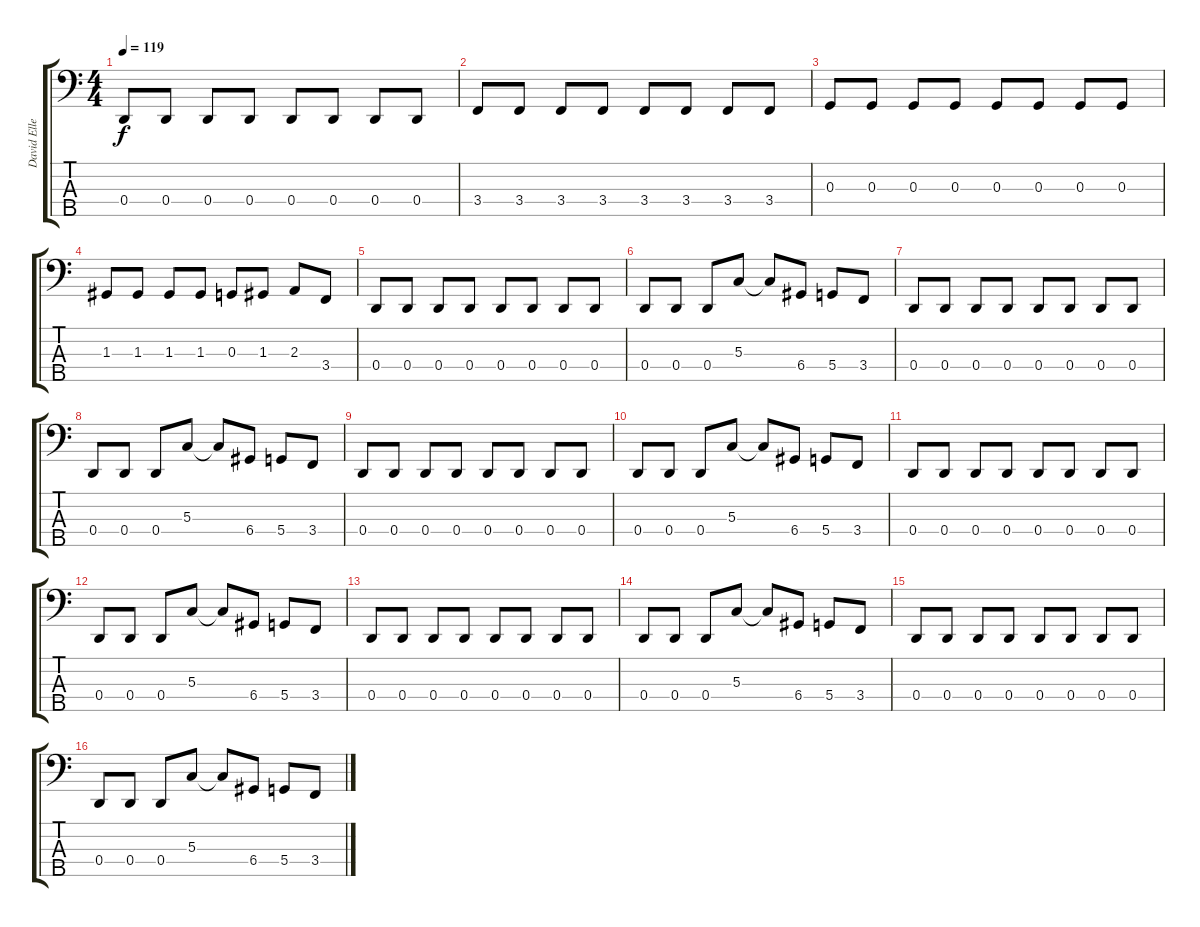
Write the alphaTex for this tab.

\track ("David Ellefson" "David Elle") {instrument acousticguitarnylon}
\staff {score tabs}
\tuning (F2 C2 G1 D1 A0) {hide}
\ts (4 4)
\tempo 119
\clef f4
\ks c
0.4.8{dy f} 0.4.8 0.4.8 0.4.8 0.4.8 0.4.8 0.4.8 0.4.8 |
3.4.8 3.4.8 3.4.8 3.4.8 3.4.8 3.4.8 3.4.8 3.4.8 |
0.3.8 0.3.8 0.3.8 0.3.8 0.3.8 0.3.8 0.3.8 0.3.8 |
1.3.8 1.3.8 1.3.8 1.3.8 0.3.8 1.3.8 2.3.8 3.4.8 |
0.4.8 0.4.8 0.4.8 0.4.8 0.4.8 0.4.8 0.4.8 0.4.8 |
0.4.8 0.4.8 0.4.8 5.3.8 5.3{t}.8 6.4.8 5.4.8 3.4.8 |
0.4.8 0.4.8 0.4.8 0.4.8 0.4.8 0.4.8 0.4.8 0.4.8 |
0.4.8 0.4.8 0.4.8 5.3.8 5.3{t}.8 6.4.8 5.4.8 3.4.8 |
0.4.8 0.4.8 0.4.8 0.4.8 0.4.8 0.4.8 0.4.8 0.4.8 |
0.4.8 0.4.8 0.4.8 5.3.8 5.3{t}.8 6.4.8 5.4.8 3.4.8 |
0.4.8 0.4.8 0.4.8 0.4.8 0.4.8 0.4.8 0.4.8 0.4.8 |
0.4.8 0.4.8 0.4.8 5.3.8 5.3{t}.8 6.4.8 5.4.8 3.4.8 |
0.4.8 0.4.8 0.4.8 0.4.8 0.4.8 0.4.8 0.4.8 0.4.8 |
0.4.8 0.4.8 0.4.8 5.3.8 5.3{t}.8 6.4.8 5.4.8 3.4.8 |
0.4.8 0.4.8 0.4.8 0.4.8 0.4.8 0.4.8 0.4.8 0.4.8 |
0.4.8 0.4.8 0.4.8 5.3.8 5.3{t}.8 6.4.8 5.4.8 3.4.8
